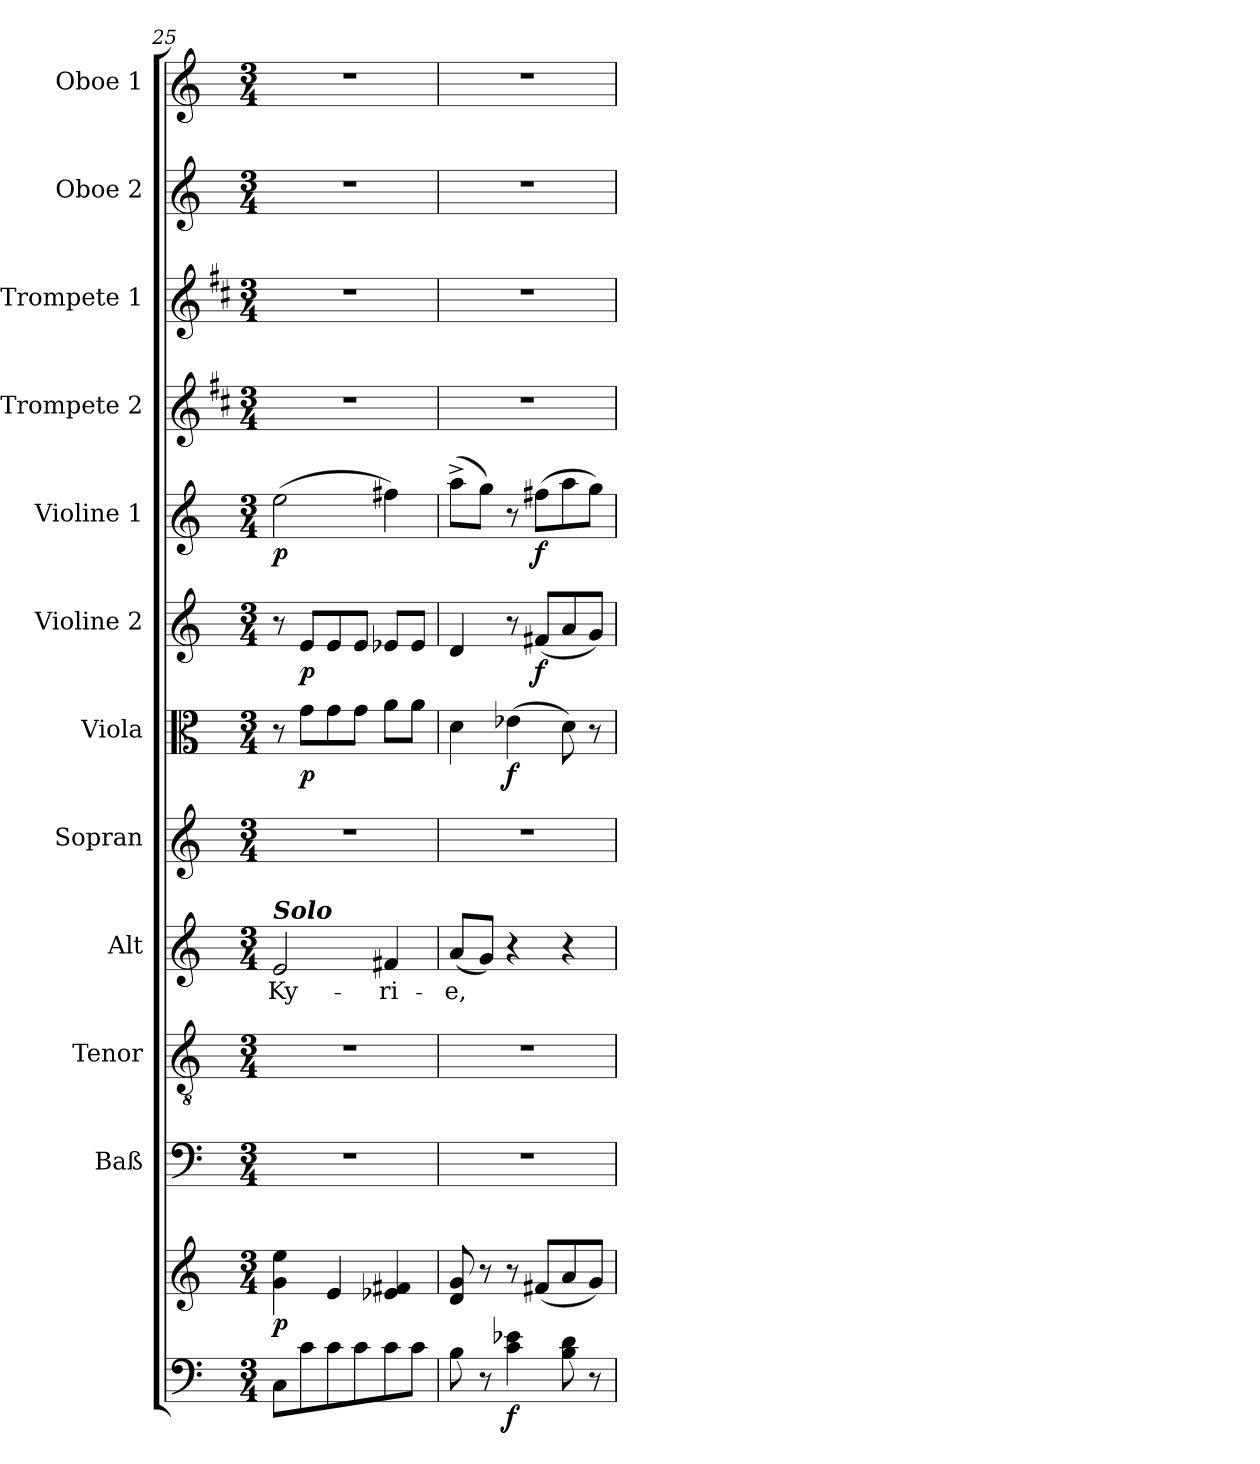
**kern	**kern	**dynam	**kern	**kern	**kern	**text	**kern	**kern	**dynam	**kern	**dynam	**kern	**dynam	**kern	**kern	**kern	**kern
*part12	*part12	*part12	*part11	*part10	*part9	*part9	*part8	*part7	*part7	*part6	*part6	*part5	*part5	*part4	*part3	*part2	*part1
*staff13	*staff12	*staff12/13	*staff11	*staff10	*staff9	*staff9	*staff8	*staff7	*staff7	*staff6	*staff6	*staff5	*staff5	*staff4	*staff3	*staff2	*staff1
*	*	*	*I"Baß	*I"Tenor	*I"Alt	*	*I"Sopran	*I"Viola	*	*I"Violine 2	*	*I"Violine 1	*	*I"Trompete 2	*I"Trompete 1	*I"Oboe 2	*I"Oboe 1
*	*	*	*I'Baß	*I'Ten	*I'Alt	*	*I'Sop	*I'Vla.	*	*I'Vln. 2	*	*I'Vln. 1	*	*I'Trp. 2	*I'Trp. 1	*I'Ob. 2	*I'Ob. 1
*clefF4	*clefG2	*	*clefF4	*clefGv2	*clefG2	*	*clefG2	*clefC3	*	*clefG2	*	*clefG2	*	*clefG2	*clefG2	*clefG2	*clefG2
*	*	*	*	*	*	*	*	*	*	*	*	*	*	*ITrd1c2	*ITrd1c2	*	*
*k[]	*k[]	*	*k[]	*k[]	*k[]	*	*k[]	*k[]	*	*k[]	*	*k[]	*	*k[]	*k[]	*k[]	*k[]
*C:	*C:	*	*C:	*C:	*C:	*	*C:	*C:	*	*C:	*	*C:	*	*C:	*C:	*C:	*C:
*M3/4	*M3/4	*	*M3/4	*M3/4	*M3/4	*	*M3/4	*M3/4	*	*M3/4	*	*M3/4	*	*M3/4	*M3/4	*M3/4	*M3/4
=25	=25	=25	=25	=25	=25	=25	=25	=25	=25	=25	=25	=25	=25	=25	=25	=25	=25
!	!	!	!	!	!LO:TX:a:Bi:t=Solo	!	!	!	!	!	!	!	!	!	!	!	!
!	!	!LO:DY:b	!	!	!	!LO:LY:b	!	!	!	!	!	!	!LO:DY:b	!	!	!	!
8C\L	4g\ 4ee\	p	2.r	2.r	2e/	Ky-	2.r	8r	.	8r	.	(>2ee\	p	2.r	2.r	2.r	2.r
!	!	!	!	!	!	!	!	!	!LO:DY:b	!	!LO:DY:b	!	!	!	!	!	!
8c\	.	.	.	.	.	.	.	8g\L	p	8e/L	p	.	.	.	.	.	.
8c\	4e/	.	.	.	.	.	.	8g\	.	8e/	.	.	.	.	.	.	.
8c\	.	.	.	.	.	.	.	8g\J	.	8e/J	.	.	.	.	.	.	.
!	!	!	!	!	!	!LO:LY:b	!	!	!	!	!	!	!	!	!	!	!
8c\	4e-X/ 4f#X/	.	.	.	4f#X/	-ri-	.	8a\L	.	8e-X/L	.	4ff#X\)	.	.	.	.	.
8c\J	.	.	.	.	.	.	.	8a\J	.	8e-/J	.	.	.	.	.	.	.
!!LO:PB:g=z
=26	=26	=26	=26	=26	=26	=26	=26	=26	=26	=26	=26	=26	=26	=26	=26	=26	=26
!	!	!	!	!	!	!LO:LY:b	!	!	!	!	!	!	!	!	!	!	!
8B\	8d/ 8g/	.	2.r	2.r	(<8a/L	-e,	2.r	4d\	.	4d/	.	(>8aa^>\L	.	2.r	2.r	2.r	2.r
8r	8r	.	.	.	8g/J)	.	.	.	.	.	.	8gg\J)	.	.	.	.	.
!	!	!LO:DY:b=2	!	!	!	!	!	!	!LO:DY:b	!	!	!	!	!	!	!	!
4c\ 4e-X\	8r	f	.	.	4r	.	.	(>4e-X\	f	8r	.	8r	.	.	.	.	.
!	!	!	!	!	!	!	!	!	!	!	!LO:DY:b	!	!LO:DY:b	!	!	!	!
.	(<8f#X/L	.	.	.	.	.	.	.	.	(<8f#X/L	f	(>8ff#X\L	f	.	.	.	.
8B\ 8d\	8a/	.	.	.	4r	.	.	8d\)	.	8a/	.	8aa\	.	.	.	.	.
8r	8g/J)	.	.	.	.	.	.	8r	.	8g/J)	.	8gg\J)	.	.	.	.	.
=	=	=	=	=	=	=	=	=	=	=	=	=	=	=	=	=	=
*-	*-	*-	*-	*-	*-	*-	*-	*-	*-	*-	*-	*-	*-	*-	*-	*-	*-
